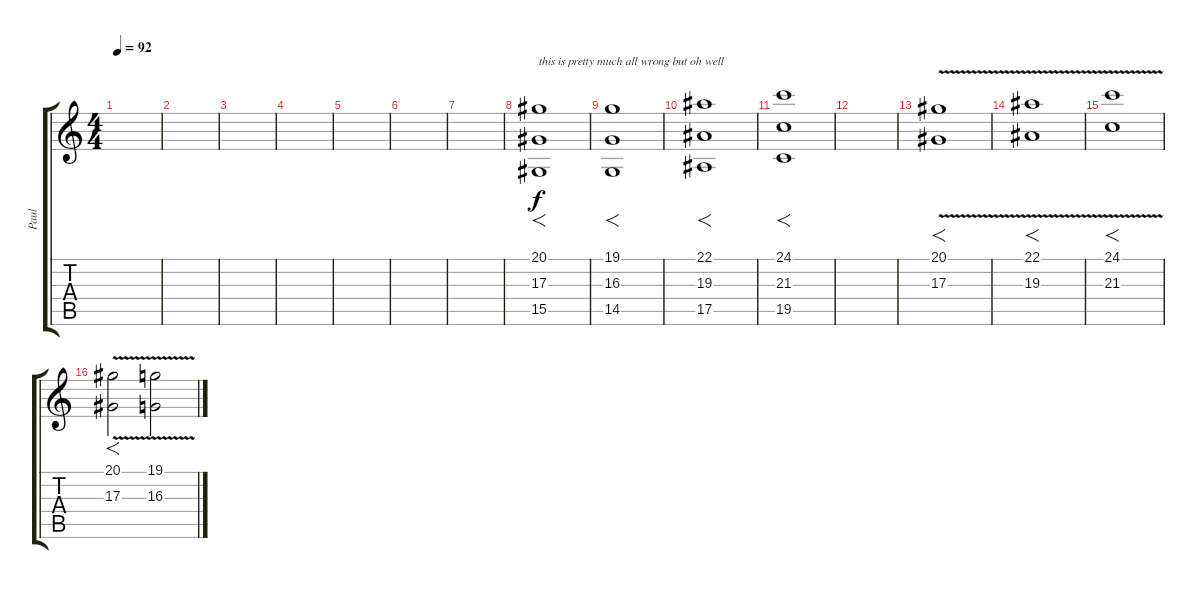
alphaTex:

\track ("Paul" "Paul") {instrument pad3polysynth}
\staff {score tabs}
\tuning (C4 G3 Eb3 Bb2 F2 C2) {hide}
\ts (4 4)
\tempo 92
\clef g2
\ks c
|
|
|
|
|
|
|
(20.1 17.3 15.5).1{f txt "this is pretty much all wrong but oh well"} |
(19.1 16.3 14.5).1{f} |
(22.1 19.3 17.5).1{f} |
(24.1 21.3 19.5).1{f} |
|
(20.1{v} 17.3).1{f} |
(22.1{v} 19.3).1{f} |
(24.1{v} 21.3).1{f} |
(20.1{v} 17.3).2{f} (19.1{v} 16.3).2
